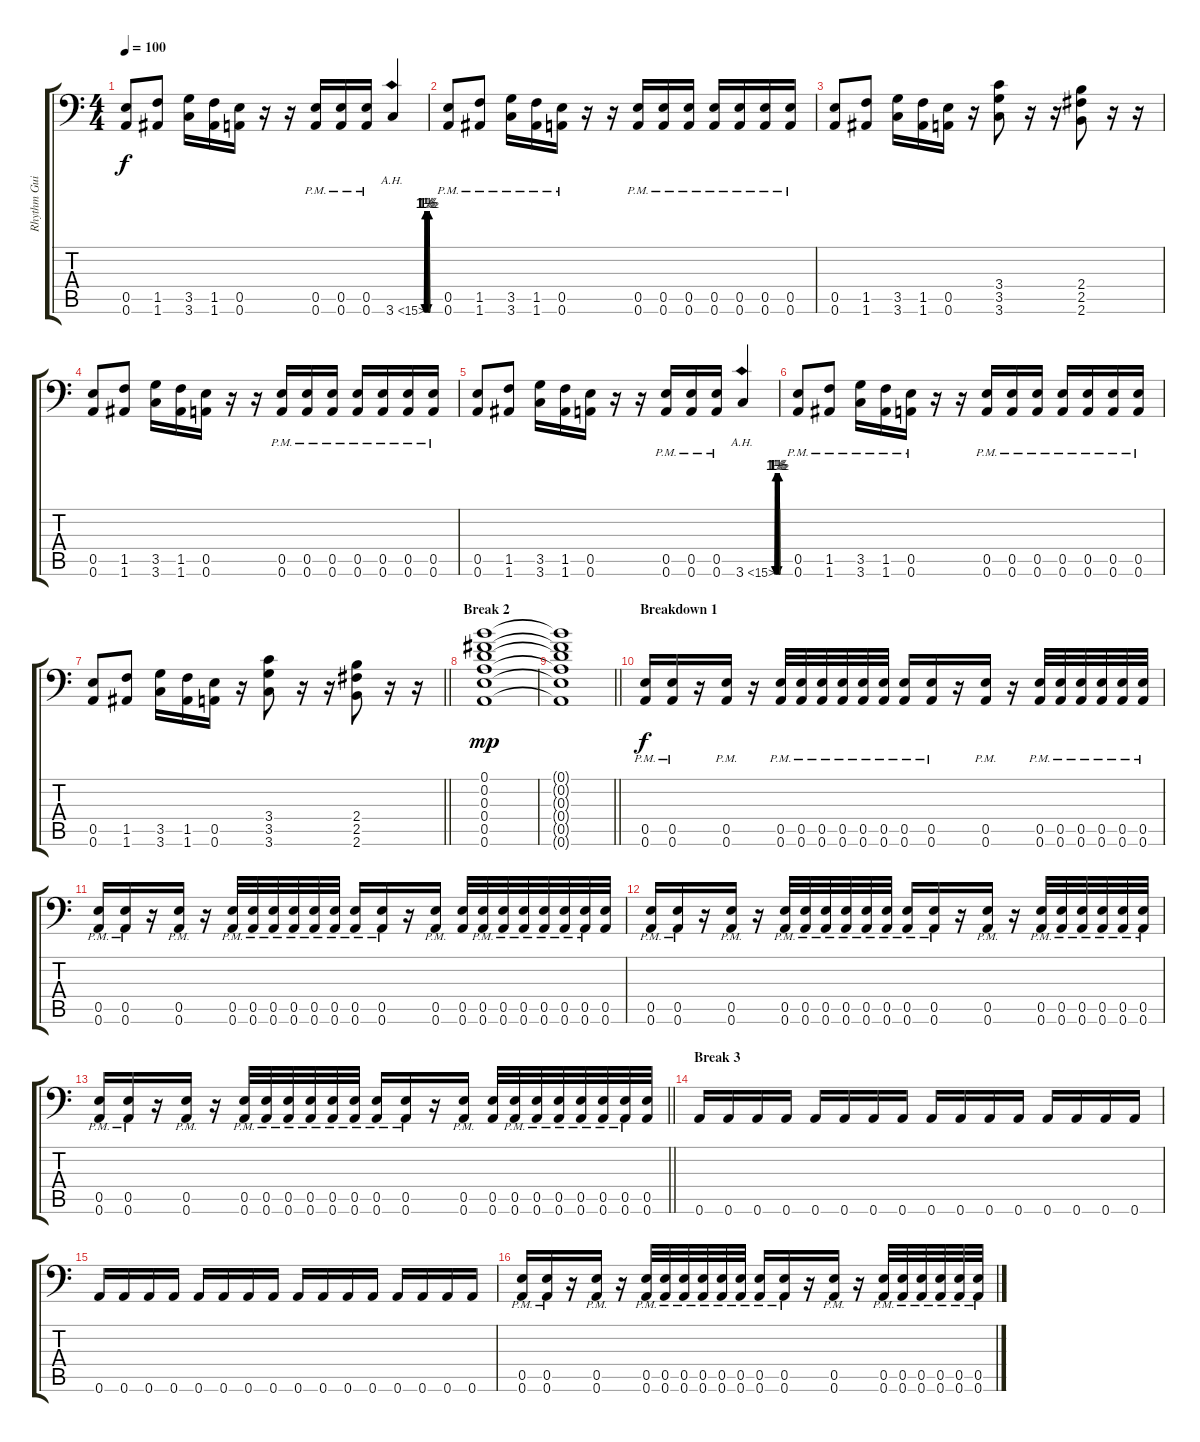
\track ("Rhythm Guitar" "Rhythm Gui") {instrument distortionguitar}
\staff {score tabs}
\tuning (B3 Gb3 D3 A2 E2 A1) {hide}
\ts (4 4)
\tempo 100
\clef f4
\ks c
(0.5 0.6).8{dy f} (1.5 1.6).8 (3.5 3.6).16 (1.5 1.6).16 (0.5 0.6).16 r.16 r.16 (0.5{pm} 0.6{pm}).16 (0.5{pm} 0.6{pm}).16 (0.5{pm} 0.6{pm}).16 3.6{be (custom 0 0 8 6 15 0 23 6 31 0 39 6 45 0 52 6 60 0) ah 12}.4 |
(0.5{pm} 0.6{pm}).8 (1.5{pm} 1.6{pm}).8 (3.5{pm} 3.6{pm}).16 (1.5{pm} 1.6{pm}).16 (0.5{pm} 0.6{pm}).16 r.16 r.16 (0.5{pm} 0.6{pm}).16 (0.5{pm} 0.6{pm}).16 (0.5{pm} 0.6{pm}).16 (0.5{pm} 0.6{pm}).16 (0.5{pm} 0.6{pm}).16 (0.5{pm} 0.6{pm}).16 (0.5{pm} 0.6{pm}).16 |
(0.5 0.6).8 (1.5 1.6).8 (3.5 3.6).16 (1.5 1.6).16 (0.5 0.6).16 r.16 (3.4 3.5 3.6).8 r.16 r.16 (2.4 2.5 2.6).8 r.16 r.16 |
(0.5 0.6).8 (1.5 1.6).8 (3.5 3.6).16 (1.5 1.6).16 (0.5 0.6).16 r.16 r.16 (0.5{pm} 0.6{pm}).16 (0.5{pm} 0.6{pm}).16 (0.5{pm} 0.6{pm}).16 (0.5{pm} 0.6{pm}).16 (0.5{pm} 0.6{pm}).16 (0.5{pm} 0.6{pm}).16 (0.5{pm} 0.6{pm}).16 |
(0.5 0.6).8 (1.5 1.6).8 (3.5 3.6).16 (1.5 1.6).16 (0.5 0.6).16 r.16 r.16 (0.5{pm} 0.6{pm}).16 (0.5{pm} 0.6{pm}).16 (0.5{pm} 0.6{pm}).16 3.6{be (custom 0 0 8 6 15 0 23 6 31 0 39 6 45 0 52 6 60 0) ah 12}.4 |
(0.5{pm} 0.6{pm}).8 (1.5{pm} 1.6{pm}).8 (3.5{pm} 3.6{pm}).16 (1.5{pm} 1.6{pm}).16 (0.5{pm} 0.6{pm}).16 r.16 r.16 (0.5{pm} 0.6{pm}).16 (0.5{pm} 0.6{pm}).16 (0.5{pm} 0.6{pm}).16 (0.5{pm} 0.6{pm}).16 (0.5{pm} 0.6{pm}).16 (0.5{pm} 0.6{pm}).16 (0.5{pm} 0.6{pm}).16 |
\barLineRight lightlight
(0.5 0.6).8 (1.5 1.6).8 (3.5 3.6).16 (1.5 1.6).16 (0.5 0.6).16 r.16 (3.4 3.5 3.6).8 r.16 r.16 (2.4 2.5 2.6).8 r.16 r.16 |
\section ("" "Break 2")
(0.1 0.2 0.3 0.4 0.5 0.6).1{dy mp} |
\barLineRight lightlight
(0.1{t} 0.2{t} 0.3{t} 0.4{t} 0.5{t} 0.6{t}).1 |
\section ("" "Breakdown 1")
(0.5{pm} 0.6{pm}).16{dy f} (0.5{pm} 0.6{pm}).16 r.16 (0.5{pm} 0.6{pm}).16 r.16 (0.5{pm} 0.6{pm}).32 (0.5{pm} 0.6{pm}).32 (0.5{pm} 0.6{pm}).32 (0.5{pm} 0.6{pm}).32 (0.5{pm} 0.6{pm}).32 (0.5{pm} 0.6{pm}).32 (0.5{pm} 0.6{pm}).16 (0.5{pm} 0.6{pm}).16 r.16 (0.5{pm} 0.6{pm}).16 r.16 (0.5{pm} 0.6{pm}).32 (0.5{pm} 0.6{pm}).32 (0.5{pm} 0.6{pm}).32 (0.5{pm} 0.6{pm}).32 (0.5{pm} 0.6{pm}).32 (0.5{pm} 0.6{pm}).32 |
(0.5{pm} 0.6{pm}).16 (0.5{pm} 0.6{pm}).16 r.16 (0.5{pm} 0.6{pm}).16 r.16 (0.5{pm} 0.6{pm}).32 (0.5{pm} 0.6{pm}).32 (0.5{pm} 0.6{pm}).32 (0.5{pm} 0.6{pm}).32 (0.5{pm} 0.6{pm}).32 (0.5{pm} 0.6{pm}).32 (0.5{pm} 0.6{pm}).16 (0.5{pm} 0.6{pm}).16 r.16 (0.5{pm} 0.6{pm}).16 (0.5 0.6).32 (0.5{pm} 0.6{pm}).32 (0.5{pm} 0.6{pm}).32 (0.5{pm} 0.6{pm}).32 (0.5{pm} 0.6{pm}).32 (0.5{pm} 0.6{pm}).32 (0.5{pm} 0.6{pm}).32 (0.5 0.6).32 |
(0.5{pm} 0.6{pm}).16 (0.5{pm} 0.6{pm}).16 r.16 (0.5{pm} 0.6{pm}).16 r.16 (0.5{pm} 0.6{pm}).32 (0.5{pm} 0.6{pm}).32 (0.5{pm} 0.6{pm}).32 (0.5{pm} 0.6{pm}).32 (0.5{pm} 0.6{pm}).32 (0.5{pm} 0.6{pm}).32 (0.5{pm} 0.6{pm}).16 (0.5{pm} 0.6{pm}).16 r.16 (0.5{pm} 0.6{pm}).16 r.16 (0.5{pm} 0.6{pm}).32 (0.5{pm} 0.6{pm}).32 (0.5{pm} 0.6{pm}).32 (0.5{pm} 0.6{pm}).32 (0.5{pm} 0.6{pm}).32 (0.5{pm} 0.6{pm}).32 |
\barLineRight lightlight
(0.5{pm} 0.6{pm}).16 (0.5{pm} 0.6{pm}).16 r.16 (0.5{pm} 0.6{pm}).16 r.16 (0.5{pm} 0.6{pm}).32 (0.5{pm} 0.6{pm}).32 (0.5{pm} 0.6{pm}).32 (0.5{pm} 0.6{pm}).32 (0.5{pm} 0.6{pm}).32 (0.5{pm} 0.6{pm}).32 (0.5{pm} 0.6{pm}).16 (0.5{pm} 0.6{pm}).16 r.16 (0.5{pm} 0.6{pm}).16 (0.5 0.6).32 (0.5{pm} 0.6{pm}).32 (0.5{pm} 0.6{pm}).32 (0.5{pm} 0.6{pm}).32 (0.5{pm} 0.6{pm}).32 (0.5{pm} 0.6{pm}).32 (0.5{pm} 0.6{pm}).32 (0.5 0.6).32 |
\section ("" "Break 3")
0.6.16 0.6.16 0.6.16 0.6.16 0.6.16 0.6.16 0.6.16 0.6.16 0.6.16 0.6.16 0.6.16 0.6.16 0.6.16 0.6.16 0.6.16 0.6.16 |
0.6.16 0.6.16 0.6.16 0.6.16 0.6.16 0.6.16 0.6.16 0.6.16 0.6.16 0.6.16 0.6.16 0.6.16 0.6.16 0.6.16 0.6.16 0.6.16 |
(0.5{pm} 0.6{pm}).16 (0.5{pm} 0.6{pm}).16 r.16 (0.5{pm} 0.6{pm}).16 r.16 (0.5{pm} 0.6{pm}).32 (0.5{pm} 0.6{pm}).32 (0.5{pm} 0.6{pm}).32 (0.5{pm} 0.6{pm}).32 (0.5{pm} 0.6{pm}).32 (0.5{pm} 0.6{pm}).32 (0.5{pm} 0.6{pm}).16 (0.5{pm} 0.6{pm}).16 r.16 (0.5{pm} 0.6{pm}).16 r.16 (0.5{pm} 0.6{pm}).32 (0.5{pm} 0.6{pm}).32 (0.5{pm} 0.6{pm}).32 (0.5{pm} 0.6{pm}).32 (0.5{pm} 0.6{pm}).32 (0.5{pm} 0.6{pm}).32
